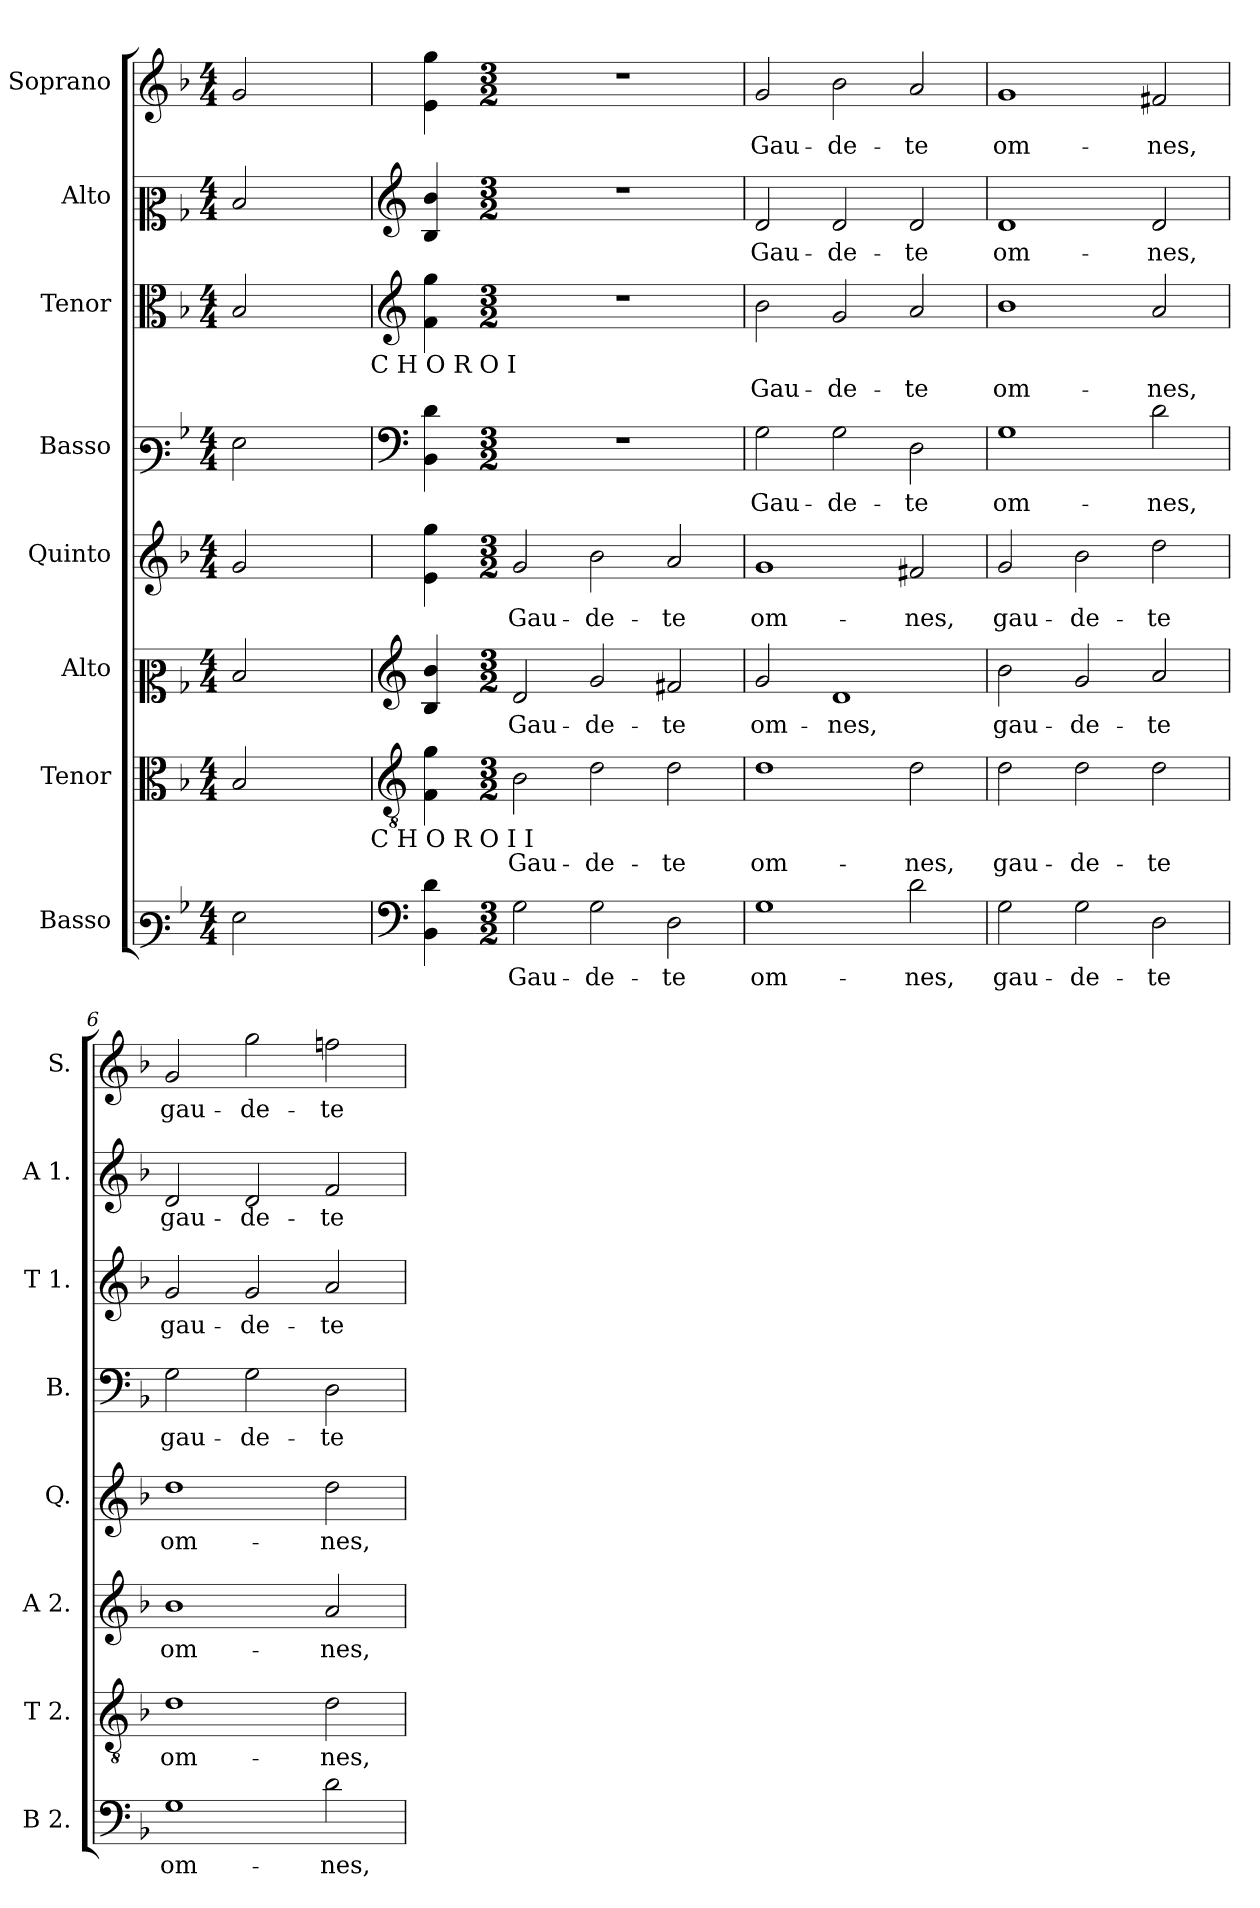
**kern	**text	**kern	**text	**kern	**text	**kern	**text	**kern	**text	**kern	**text	**kern	**text	**kern	**text
*part8	*part8	*part7	*part7	*part6	*part6	*part5	*part5	*part4	*part4	*part3	*part3	*part2	*part2	*part1	*part1
*staff8	*staff8	*staff7	*staff7	*staff6	*staff6	*staff5	*staff5	*staff4	*staff4	*staff3	*staff3	*staff2	*staff2	*staff1	*staff1
*I"Basso	*	*I"Tenor	*	*I"Alto	*	*I"Quinto	*	*I"Basso	*	*I"Tenor	*	*I"Alto	*	*I"Soprano	*
*I'B 2.	*	*I'T 2.	*	*I'A 2.	*	*I'Q.	*	*I'B.	*	*I'T 1.	*	*I'A 1.	*	*I'S.	*
!!LO:PB:g=z
*clefF3	*	*clefC3	*	*clefC2	*	*clefG2	*	*clefF3	*	*clefC3	*	*clefC2	*	*clefG2	*
*	*	*ITrd7c12	*	*	*	*	*	*	*	*ITrd7c12	*	*	*	*	*
*k[b-]	*	*k[b-]	*	*k[b-]	*	*k[b-]	*	*k[b-]	*	*k[b-]	*	*k[b-]	*	*k[b-]	*
*F:	*	*F:	*	*F:	*	*F:	*	*F:	*	*F:	*	*F:	*	*F:	*
*M4/4	*	*M4/4	*	*M4/4	*	*M4/4	*	*M4/4	*	*M4/4	*	*M4/4	*	*M4/4	*
=1	=1	=1	=1	=1	=1	=1	=1	=1	=1	=1	=1	=1	=1	=1	=1
!LO:N:head=open	!	!LO:N:head=open	!	!LO:N:head=open	!	!LO:N:head=open	!	!LO:N:head=open	!	!LO:N:head=open	!	!LO:N:head=open	!	!LO:N:head=open	!
*	*	*^	*	*	*	*	*	*	*	*^	*	*	*	*	*
2Gi\	.	2BB-i/	4ryy	.	2di/	.	2gi/	.	2Gi\	.	2BB-i/	4ryy	.	2di/	.	2gi/	.
.	.	.	8ryy	.	.	.	.	.	.	.	.	8ryy	.	.	.	.	.
.	.	.	16ryy	.	.	.	.	.	.	.	.	16ryy	.	.	.	.	.
.	.	.	32ryy	.	.	.	.	.	.	.	.	32ryy	.	.	.	.	.
.	.	.	64ryy	.	.	.	.	.	.	.	.	64ryy	.	.	.	.	.
.	.	.	128...ryy	.	.	.	.	.	.	.	.	128...ryy	.	.	.	.	.
!	!	!	!	!	!	!	!	!	!	!	!	!LO:TX:b:t=C H O R O  I	!	!	!	!	!
!	!	!	!LO:TX:b:t=C H O R O  I I	!	!	!	!	!	!	!	!	!	!	!	!	!	!
.	.	.	1024ryy	.	.	.	.	.	.	.	.	1024ryy	.	.	.	.	.
*	*	*v	*v	*	*	*	*	*	*	*	*v	*v	*	*	*	*	*
=2	=2	=2	=2	=2	=2	=2	=2	=2	=2	=2	=2	=2	=2	=2	=2
*clefF4	*	*clefGv2	*	*clefG2	*	*	*	*clefF4	*	*clefG2	*	*clefG2	*	*	*
4BB-i\ 4di	.	4FFi\ 4Gi	.	4B-i/ 4b-i	.	4ei\ 4ggi	.	4BB-i\ 4di	.	4Fi\ 4gi	.	4B-i/ 4b-i	.	4ei\ 4ggi	.
=3-	=3-	=3-	=3-	=3-	=3-	=3-	=3-	=3-	=3-	=3-	=3-	=3-	=3-	=3-	=3-
*M3/2	*	*M3/2	*	*M3/2	*	*M3/2	*	*M3/2	*	*M3/2	*	*M3/2	*	*M3/2	*
!	!LO:LY:b:color=#000000	!	!	!	!	!	!	!	!	!	!	!	!	!	!
!	!	!	!LO:LY:b:color=#000000	!	!	!	!	!	!	!	!	!	!	!	!
!	!	!	!	!	!LO:LY:b:color=#000000	!	!	!	!	!	!	!	!	!	!
!	!	!	!	!	!	!	!LO:LY:b:color=#000000	!LO:N:vis=1	!	!LO:N:vis=1	!	!LO:N:vis=1	!	!LO:N:vis=1	!
2Gi\	Gau-	2BB-i\	Gau-	2di/	Gau-	2gi/	Gau-	1.r	.	1.r	.	1.r	.	1.r	.
!	!LO:LY:b:color=#000000	!	!	!	!	!	!	!	!	!	!	!	!	!	!
!	!	!	!LO:LY:b:color=#000000	!	!	!	!	!	!	!	!	!	!	!	!
!	!	!	!	!	!LO:LY:b:color=#000000	!	!	!	!	!	!	!	!	!	!
!	!	!	!	!	!	!	!LO:LY:b:color=#000000	!	!	!	!	!	!	!	!
2Gi\	-de-	2Di\	-de-	2gi/	-de-	2b-i\	-de-	.	.	.	.	.	.	.	.
!	!LO:LY:b:color=#000000	!	!	!	!	!	!	!	!	!	!	!	!	!	!
!	!	!	!LO:LY:b:color=#000000	!	!	!	!	!	!	!	!	!	!	!	!
!	!	!	!	!	!LO:LY:b:color=#000000	!	!	!	!	!	!	!	!	!	!
!	!	!	!	!	!	!	!LO:LY:b:color=#000000	!	!	!	!	!	!	!	!
2Di\	-te	2Di\	-te	2f#Xi/	-te	2ai/	-te	.	.	.	.	.	.	.	.
=4	=4	=4	=4	=4	=4	=4	=4	=4	=4	=4	=4	=4	=4	=4	=4
!	!LO:LY:b:color=#000000	!	!	!	!	!	!	!	!	!	!	!	!	!	!
!	!	!	!LO:LY:b:color=#000000	!	!	!	!	!	!	!	!	!	!	!	!
!	!	!	!	!	!LO:LY:b:color=#000000	!	!	!	!	!	!	!	!	!	!
!	!	!	!	!	!	!	!LO:LY:b:color=#000000	!	!	!	!	!	!	!	!
!	!	!	!	!	!	!	!	!	!LO:LY:b:color=#000000	!	!	!	!	!	!
!	!	!	!	!	!	!	!	!	!	!	!LO:LY:b:color=#000000	!	!	!	!
!	!	!	!	!	!	!	!	!	!	!	!	!	!LO:LY:b:color=#000000	!	!
!	!	!	!	!	!	!	!	!	!	!	!	!	!	!	!LO:LY:b:color=#000000
1Gi	om-	1Di	om-	2gi/	om-	1gi	om-	2Gi\	Gau-	2B-i\	Gau-	2di/	Gau-	2gi/	Gau-
!	!	!	!	!	!LO:LY:b:color=#000000	!	!	!	!	!	!	!	!	!	!
!	!	!	!	!	!	!	!	!	!LO:LY:b:color=#000000	!	!	!	!	!	!
!	!	!	!	!	!	!	!	!	!	!	!LO:LY:b:color=#000000	!	!	!	!
!	!	!	!	!	!	!	!	!	!	!	!	!	!LO:LY:b:color=#000000	!	!
!	!	!	!	!	!	!	!	!	!	!	!	!	!	!	!LO:LY:b:color=#000000
.	.	.	.	1di	-nes,	.	.	2Gi\	-de-	2Gi/	-de-	2di/	-de-	2b-i\	-de-
!	!LO:LY:b:color=#000000	!	!	!	!	!	!	!	!	!	!	!	!	!	!
!	!	!	!LO:LY:b:color=#000000	!	!	!	!	!	!	!	!	!	!	!	!
!	!	!	!	!	!	!	!LO:LY:b:color=#000000	!	!	!	!	!	!	!	!
!	!	!	!	!	!	!	!	!	!LO:LY:b:color=#000000	!	!	!	!	!	!
!	!	!	!	!	!	!	!	!	!	!	!LO:LY:b:color=#000000	!	!	!	!
!	!	!	!	!	!	!	!	!	!	!	!	!	!LO:LY:b:color=#000000	!	!
!	!	!	!	!	!	!	!	!	!	!	!	!	!	!	!LO:LY:b:color=#000000
2di\	-nes,	2Di\	-nes,	.	.	2f#Xi/	-nes,	2Di\	-te	2Ai/	-te	2di/	-te	2ai/	-te
=5	=5	=5	=5	=5	=5	=5	=5	=5	=5	=5	=5	=5	=5	=5	=5
!	!LO:LY:b:color=#000000	!	!	!	!	!	!	!	!	!	!	!	!	!	!
!	!	!	!LO:LY:b:color=#000000	!	!	!	!	!	!	!	!	!	!	!	!
!	!	!	!	!	!LO:LY:b:color=#000000	!	!	!	!	!	!	!	!	!	!
!	!	!	!	!	!	!	!LO:LY:b:color=#000000	!	!	!	!	!	!	!	!
!	!	!	!	!	!	!	!	!	!LO:LY:b:color=#000000	!	!	!	!	!	!
!	!	!	!	!	!	!	!	!	!	!	!LO:LY:b:color=#000000	!	!	!	!
!	!	!	!	!	!	!	!	!	!	!	!	!	!LO:LY:b:color=#000000	!	!
!	!	!	!	!	!	!	!	!	!	!	!	!	!	!	!LO:LY:b:color=#000000
2Gi\	gau-	2Di\	gau-	2b-i\	gau-	2gi/	gau-	1Gi	om-	1B-i	om-	1di	om-	1gi	om-
!	!LO:LY:b:color=#000000	!	!	!	!	!	!	!	!	!	!	!	!	!	!
!	!	!	!LO:LY:b:color=#000000	!	!	!	!	!	!	!	!	!	!	!	!
!	!	!	!	!	!LO:LY:b:color=#000000	!	!	!	!	!	!	!	!	!	!
!	!	!	!	!	!	!	!LO:LY:b:color=#000000	!	!	!	!	!	!	!	!
2Gi\	-de-	2Di\	-de-	2gi/	-de-	2b-i\	-de-	.	.	.	.	.	.	.	.
!	!LO:LY:b:color=#000000	!	!	!	!	!	!	!	!	!	!	!	!	!	!
!	!	!	!LO:LY:b:color=#000000	!	!	!	!	!	!	!	!	!	!	!	!
!	!	!	!	!	!LO:LY:b:color=#000000	!	!	!	!	!	!	!	!	!	!
!	!	!	!	!	!	!	!LO:LY:b:color=#000000	!	!	!	!	!	!	!	!
!	!	!	!	!	!	!	!	!	!LO:LY:b:color=#000000	!	!	!	!	!	!
!	!	!	!	!	!	!	!	!	!	!	!LO:LY:b:color=#000000	!	!	!	!
!	!	!	!	!	!	!	!	!	!	!	!	!	!LO:LY:b:color=#000000	!	!
!	!	!	!	!	!	!	!	!	!	!	!	!	!	!	!LO:LY:b:color=#000000
2Di\	-te	2Di\	-te	2ai/	-te	2ddi\	-te	2di\	-nes,	2Ai/	-nes,	2di/	-nes,	2f#Xi/	-nes,
=6	=6	=6	=6	=6	=6	=6	=6	=6	=6	=6	=6	=6	=6	=6	=6
!	!LO:LY:b:color=#000000	!	!	!	!	!	!	!	!	!	!	!	!	!	!
!	!	!	!LO:LY:b:color=#000000	!	!	!	!	!	!	!	!	!	!	!	!
!	!	!	!	!	!LO:LY:b:color=#000000	!	!	!	!	!	!	!	!	!	!
!	!	!	!	!	!	!	!LO:LY:b:color=#000000	!	!	!	!	!	!	!	!
!	!	!	!	!	!	!	!	!	!LO:LY:b:color=#000000	!	!	!	!	!	!
!	!	!	!	!	!	!	!	!	!	!	!LO:LY:b:color=#000000	!	!	!	!
!	!	!	!	!	!	!	!	!	!	!	!	!	!LO:LY:b:color=#000000	!	!
!	!	!	!	!	!	!	!	!	!	!	!	!	!	!	!LO:LY:b:color=#000000
1Gi	om-	1Di	om-	1b-i	om-	1ddi	om-	2Gi\	gau-	2Gi/	gau-	2di/	gau-	2gi/	gau-
!	!	!	!	!	!	!	!	!	!LO:LY:b:color=#000000	!	!	!	!	!	!
!	!	!	!	!	!	!	!	!	!	!	!LO:LY:b:color=#000000	!	!	!	!
!	!	!	!	!	!	!	!	!	!	!	!	!	!LO:LY:b:color=#000000	!	!
!	!	!	!	!	!	!	!	!	!	!	!	!	!	!	!LO:LY:b:color=#000000
.	.	.	.	.	.	.	.	2Gi\	-de-	2Gi/	-de-	2di/	-de-	2ggi\	-de-
!	!LO:LY:b:color=#000000	!	!	!	!	!	!	!	!	!	!	!	!	!	!
!	!	!	!LO:LY:b:color=#000000	!	!	!	!	!	!	!	!	!	!	!	!
!	!	!	!	!	!LO:LY:b:color=#000000	!	!	!	!	!	!	!	!	!	!
!	!	!	!	!	!	!	!LO:LY:b:color=#000000	!	!	!	!	!	!	!	!
!	!	!	!	!	!	!	!	!	!LO:LY:b:color=#000000	!	!	!	!	!	!
!	!	!	!	!	!	!	!	!	!	!	!LO:LY:b:color=#000000	!	!	!	!
!	!	!	!	!	!	!	!	!	!	!	!	!	!LO:LY:b:color=#000000	!	!
!	!	!	!	!	!	!	!	!	!	!	!	!	!	!	!LO:LY:b:color=#000000
2di\	-nes,	2Di\	-nes,	2ai/	-nes,	2ddi\	-nes,	2Di\	-te	2Ai/	-te	2fi/	-te	2ffni\	-te
=	=	=	=	=	=	=	=	=	=	=	=	=	=	=	=
*-	*-	*-	*-	*-	*-	*-	*-	*-	*-	*-	*-	*-	*-	*-	*-
